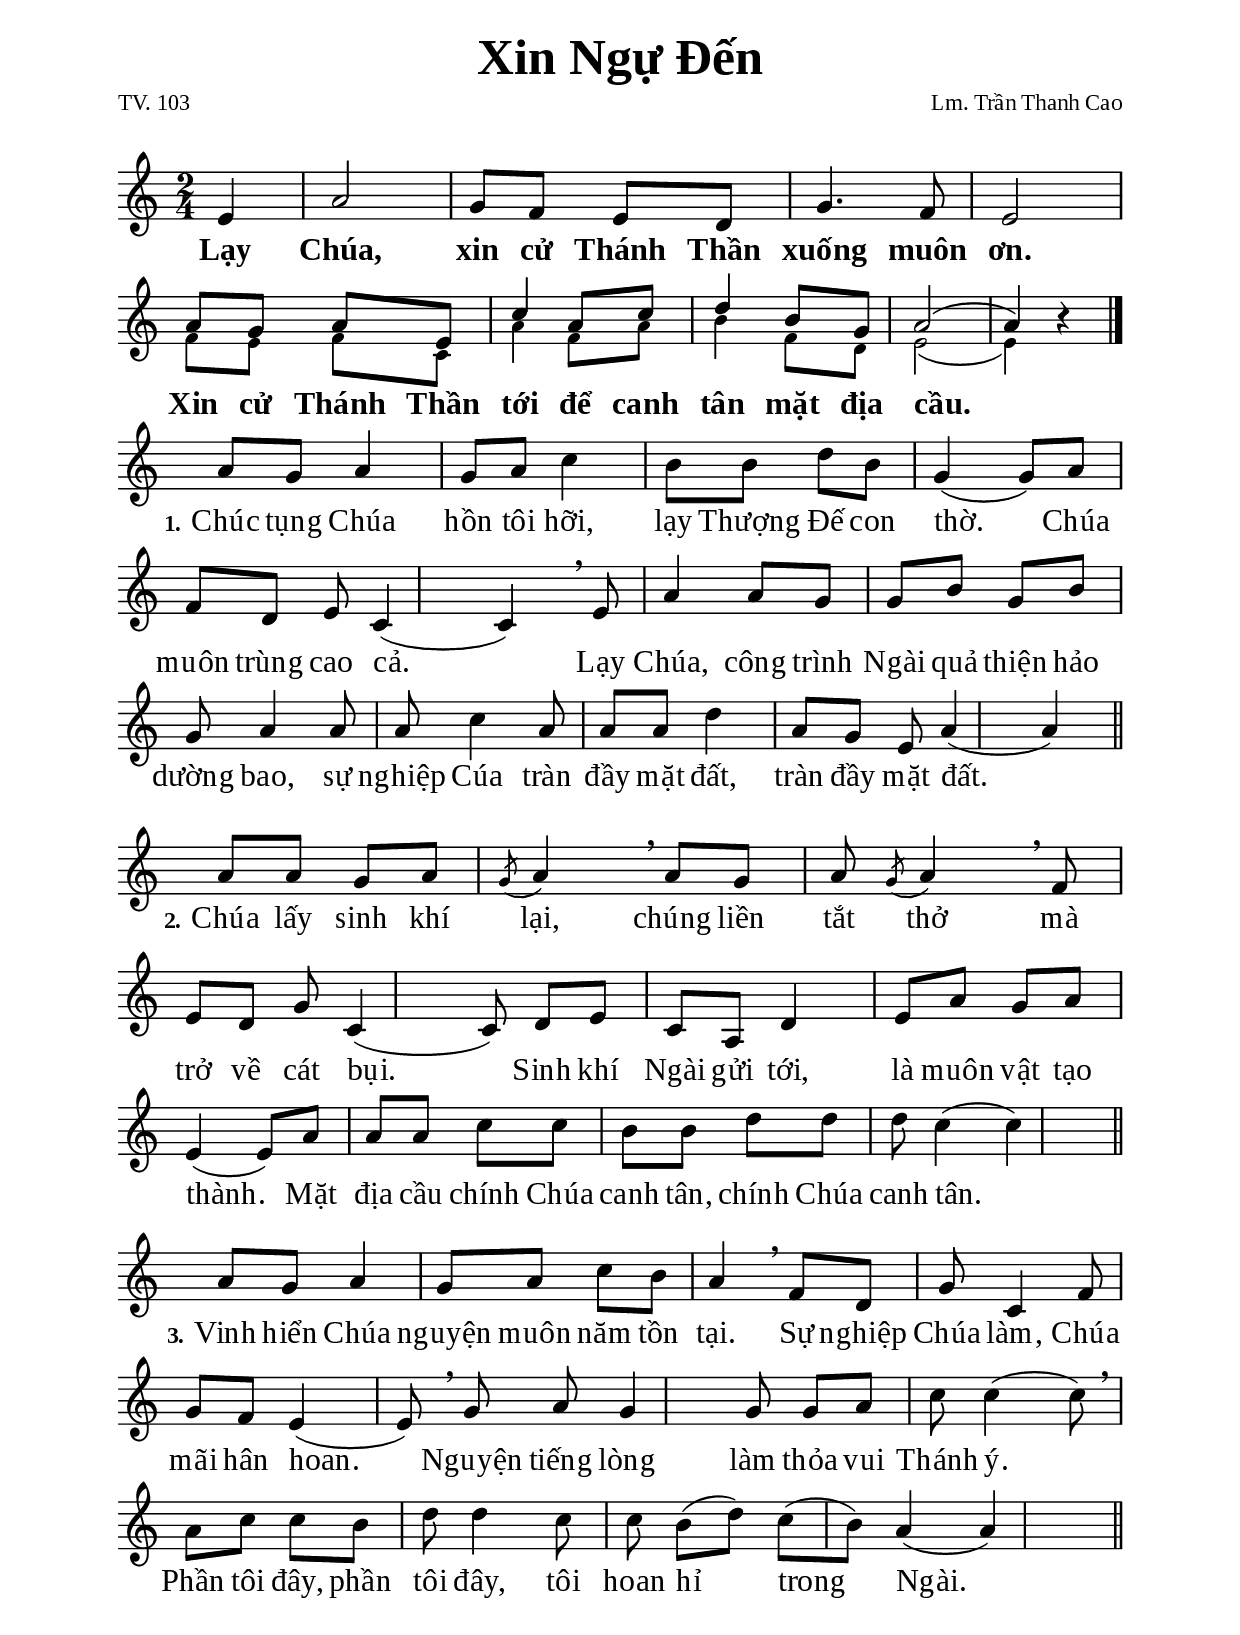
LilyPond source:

% Cài đặt chung
\version "2.20.0"
\include "english.ly"

\header {
  title = \markup { \fontsize #3 "Xin Ngự Đến" }
  poet = "TV. 103"
  composer = "Lm. Trần Thanh Cao"
  arranger = " "
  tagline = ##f
}

\paper {
  #(set-paper-size "a4")
  top-margin = 10\mm
  bottom-margin = 10\mm
  left-margin = 20\mm
  right-margin = 20\mm
  indent = #0
  #(define fonts
    (make-pango-font-tree
      "Liberation Serif"
      "Liberation Serif"
      "Liberation Serif"
      (/ 20 20)))
  page-count = #1
}

% Nhạc điệp khúc
nhacDiepKhucSop= \relative c' {
  \partial 4 e4 |
  a2 |
  g8 f e d |
  g4. f8 |
  e2 |
  a8 g a e |
  c'4 a8 c |
  d4 b8 g | a2 ( |
  a4) r \bar "|."
}

nhacDiepKhucBass= \relative c' {
  \skip 4
  \skip 2
  \skip 2
  \skip 2
  \skip 2
  f8 e f c |
  a'4 f8 a |
  b4 f8 d |
  e2 ( |
  e4) r
}

% Nhạc phiên khúc
nhacPhienKhucMot = \relative c'' {
  a8 g a4 g8 a c4
  b8 b d b g4 (g8)
  a f d e c4 (c) \breathe
  e8 a4 a8 g g b g b g a4 a8 a c4 a8 a a d4
  a8 g e a4 (a) \bar "||"
}

nhacPhienKhucHai = \relative c'' {
  a8 a g a \acciaccatura g8 a4 \breathe
  a8 g a \acciaccatura g8 a4 \breathe
  f8 e d g c,4 (c8) d e c a d4
  e8 a g a e4 (e8)
  a a a c c b b d d d c4 (c) \bar "||"
}

nhacPhienKhucBa = \relative c'' {
  a8 g a4 g8 a c b a4 \breathe
  f8 d g c,4 f8 g f e4 (e8) \breathe
  g a g4 g8 g a c c4 (c8) \breathe
  a c c b d d4 c8 c b ([d]) c ([b]) a4 (a) \bar "||"
}

% Lời điệp khúc
loiDiepKhuc = \lyricmode {
  Lạy Chúa, xin cử Thánh Thần xuống muôn ơn.
  Xin cử Thánh Thần tới để canh tân mặt địa cầu.
}

% Lời phiên khúc
loiPhienKhucMot = \lyricmode {
  \set stanza = #"1."
  Chúc tụng Chúa hồn tôi hỡi,
  lạy Thượng Đế con thờ.
  Chúa muôn trùng cao cả.
  Lạy Chúa, công trình Ngài quả thiện hảo dường bao,
  sự nghiệp Cúa tràn đầy mặt đất, tràn đầy mặt đất.
}

loiPhienKhucHai = \lyricmode {
  \set stanza = #"2."
  Chúa lấy sinh khí lại, chúng liền tắt thở mà trở về cát bụi.
  Sinh khí Ngài gửi tới, là muôn vật tạo thành.
  Mặt địa cầu chính Chúa canh tân,
  chính Chúa canh tân.
}

loiPhienKhucBa = \lyricmode {
  \set stanza = #"3."
  Vinh hiển Chúa nguyện muôn năm tồn tại.
  Sự nghiệp Chúa làm, Chúa mãi hân hoan.
  Nguyện tiếng lòng làm thỏa vui Thánh ý.
  Phần tôi đây, phần tôi đây, tôi hoan hỉ trong Ngài.
}


% Dàn trang
\score {
  \new ChoirStaff <<
    \new Staff = diepKhuc \with {
        \consists "Merge_rests_engraver"
        \magnifyStaff #(magstep +1)
      }
      <<
      \new Voice = beSop {
        \voiceOne \key c \major \time 2/4 \nhacDiepKhucSop
      }
      \new Voice = beBas {
        \override NoteHead.font-size = #-2
        \voiceTwo \key c \major \time 2/4 \nhacDiepKhucBass
      }
    >>
    \new Lyrics \lyricsto beSop \loiDiepKhuc
  >>
  \layout {
    \override Lyrics.LyricText.font-series = #'bold
    \override Lyrics.LyricText.font-size = #+3
    \override Lyrics.LyricSpace.minimum-distance = #2.0
    \override Score.BarNumber.break-visibility = ##(#f #f #f)
  }
}

\score {
  \new ChoirStaff <<
    \new Staff = phienKhuc \with {
        \magnifyStaff #(magstep +1)
      }
      <<
      \new Voice = beSop {
        \key c \major \time 2/4 \nhacPhienKhucMot
      }
    >>
    \new Lyrics \lyricsto beSop \loiPhienKhucMot
  >>
  \layout {
    \override Staff.TimeSignature.transparent = ##t
    \override Lyrics.LyricText.font-size = #+3
    \override Lyrics.LyricSpace.minimum-distance = #0.5
    \override Score.BarNumber.break-visibility = ##(#f #f #f)
    \set Score.barAlways = ##t
    \set Score.defaultBarType = ""
  } 
}

\score {
  \new ChoirStaff <<
    \new Staff = phienKhuc \with {
        \magnifyStaff #(magstep +1)
      }
      <<
      \new Voice = beSop {
        \key c \major \time 2/4 \nhacPhienKhucHai
      }
    >>
    \new Lyrics \lyricsto beSop \loiPhienKhucHai
  >>
  \layout {
    \override Staff.TimeSignature.transparent = ##t
    \override Lyrics.LyricText.font-size = #+3
    \override Lyrics.LyricSpace.minimum-distance = #0.5
    \override Score.BarNumber.break-visibility = ##(#f #f #f)
    \set Score.barAlways = ##t
    \set Score.defaultBarType = ""
  } 
}

\score {
  \new ChoirStaff <<
    \new Staff = phienKhuc \with {
        \magnifyStaff #(magstep +1)
      }
      <<
      \new Voice = beSop {
        \key c \major \time 2/4 \nhacPhienKhucBa
      }
    >>
    \new Lyrics \lyricsto beSop \loiPhienKhucBa
  >>
  \layout {
    \override Staff.TimeSignature.transparent = ##t
    \override Lyrics.LyricText.font-size = #+3
    \override Lyrics.LyricSpace.minimum-distance = #0.5
    \override Score.BarNumber.break-visibility = ##(#f #f #f)
    \set Score.barAlways = ##t
    \set Score.defaultBarType = ""
  } 
}
